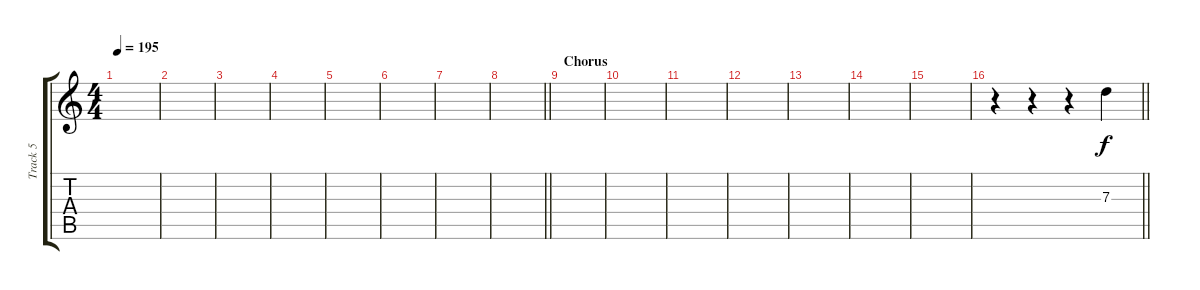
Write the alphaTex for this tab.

\track ("Track 5" "Track 5") {instrument distortionguitar}
\staff {score tabs}
\tuning (E4 B3 G3 D3 A2 E2) {hide}
\ts (4 4)
\tempo 195
\clef g2
\ks c
|
|
|
|
|
|
|
\barLineRight lightlight
|
\section ("" "Chorus")
|
|
|
|
|
|
|
\barLineRight lightlight
r.4 r.4 r.4 7.3.4
